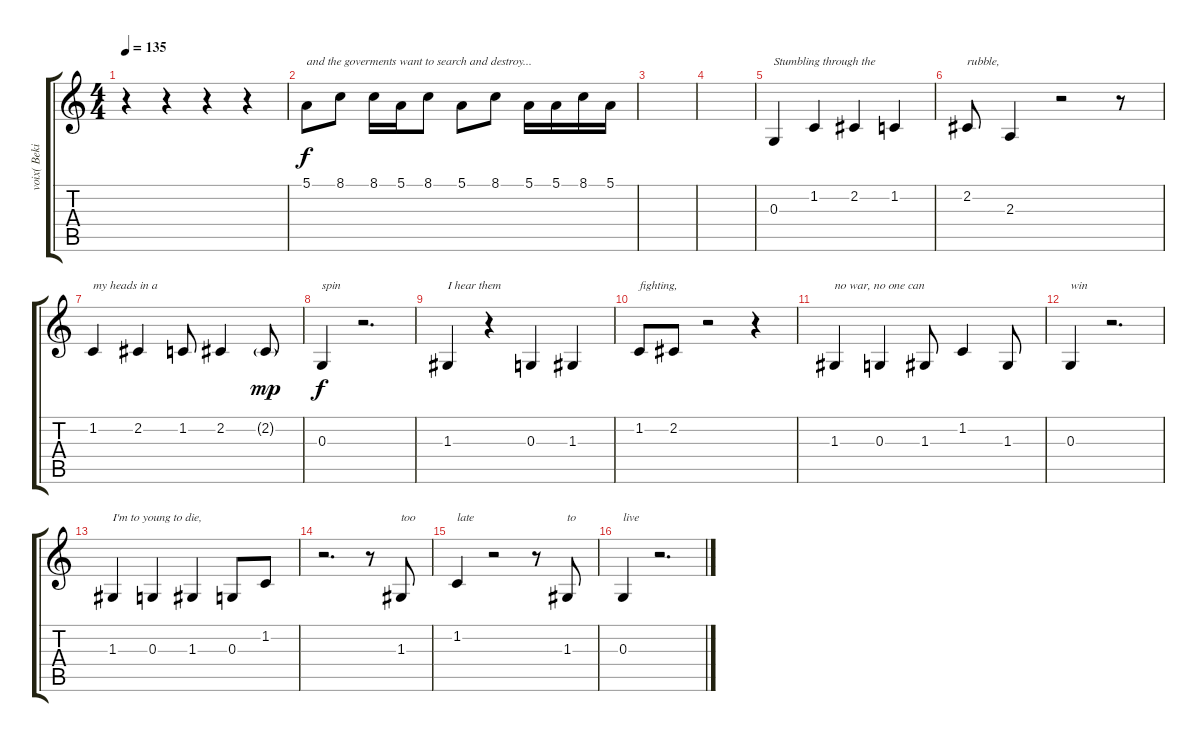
\track ("voix( Beki Bondage )" "voix( Beki") {instrument englishhorn}
\staff {score tabs}
\tuning (E4 B3 G3 D3 A2 E2) {hide}
\ts (4 4)
\tempo 135
\clef g2
\ks c
r.4{dy f} r.4 r.4 r.4 |
5.1.8{txt "and the goverments want to search and destroy..."} 8.1.8 8.1.16 5.1.16 8.1.8 5.1.8 8.1.8 5.1.16 5.1.16 8.1.16 5.1.16 |
|
|
0.3.4{txt "Stumbling through the"} 1.2.4 2.2.4 1.2.4 |
2.2.8{txt "rubble,"} 2.3.4 r.2 r.8 |
1.2.4{txt "my heads in a"} 2.2.4 1.2.8 2.2.4 2.2{g}.8{dy mp} |
0.3.4{txt "spin" dy f} r.2{d} |
1.3.4{txt "I hear them "} r.4 0.3.4 1.3.4 |
1.2.8{txt "fighting,"} 2.2.8 r.2 r.4 |
1.3.4{txt "no war, no one can "} 0.3.4 1.3.8 1.2.4 1.3.8 |
0.3.4{txt "win"} r.2{d} |
1.3.4{txt "I'm to young to die,"} 0.3.4 1.3.4 0.3.8 1.2.8 |
r.2{d} r.8 1.3.8{txt "too"} |
1.2.4{txt "late"} r.2 r.8 1.3.8{txt "to"} |
0.3.4{txt "live"} r.2{d}
